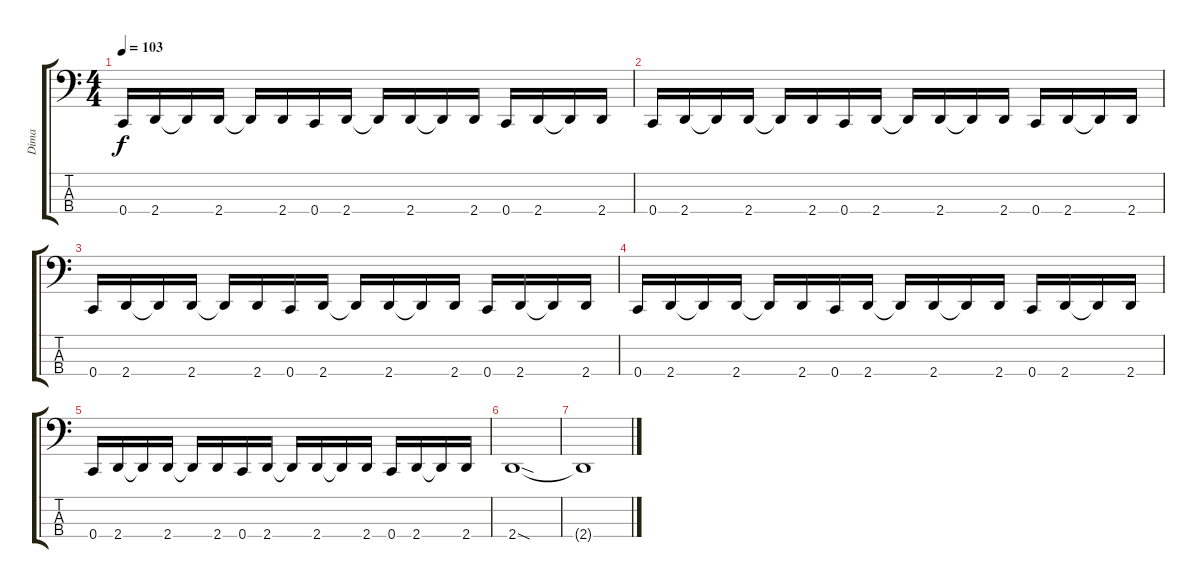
\track ("Dima" "Dima") {instrument electricbassfinger}
\staff {score tabs}
\tuning (Eb2 Bb1 F1 C1) {hide}
\ts (4 4)
\tempo 103
\clef f4
\ks c
0.4.16{dy f} 2.4.16 2.4{t}.16 2.4.16 2.4{t}.16 2.4.16 0.4.16 2.4.16 2.4{t}.16 2.4.16 2.4{t}.16 2.4.16 0.4.16 2.4.16 2.4{t}.16 2.4.16 |
0.4.16 2.4.16 2.4{t}.16 2.4.16 2.4{t}.16 2.4.16 0.4.16 2.4.16 2.4{t}.16 2.4.16 2.4{t}.16 2.4.16 0.4.16 2.4.16 2.4{t}.16 2.4.16 |
0.4.16 2.4.16 2.4{t}.16 2.4.16 2.4{t}.16 2.4.16 0.4.16 2.4.16 2.4{t}.16 2.4.16 2.4{t}.16 2.4.16 0.4.16 2.4.16 2.4{t}.16 2.4.16 |
0.4.16 2.4.16 2.4{t}.16 2.4.16 2.4{t}.16 2.4.16 0.4.16 2.4.16 2.4{t}.16 2.4.16 2.4{t}.16 2.4.16 0.4.16 2.4.16 2.4{t}.16 2.4.16 |
0.4.16 2.4.16 2.4{t}.16 2.4.16 2.4{t}.16 2.4.16 0.4.16 2.4.16 2.4{t}.16 2.4.16 2.4{t}.16 2.4.16 0.4.16 2.4.16 2.4{t}.16 2.4.16 |
2.4{sod}.1 |
2.4{t}.1
